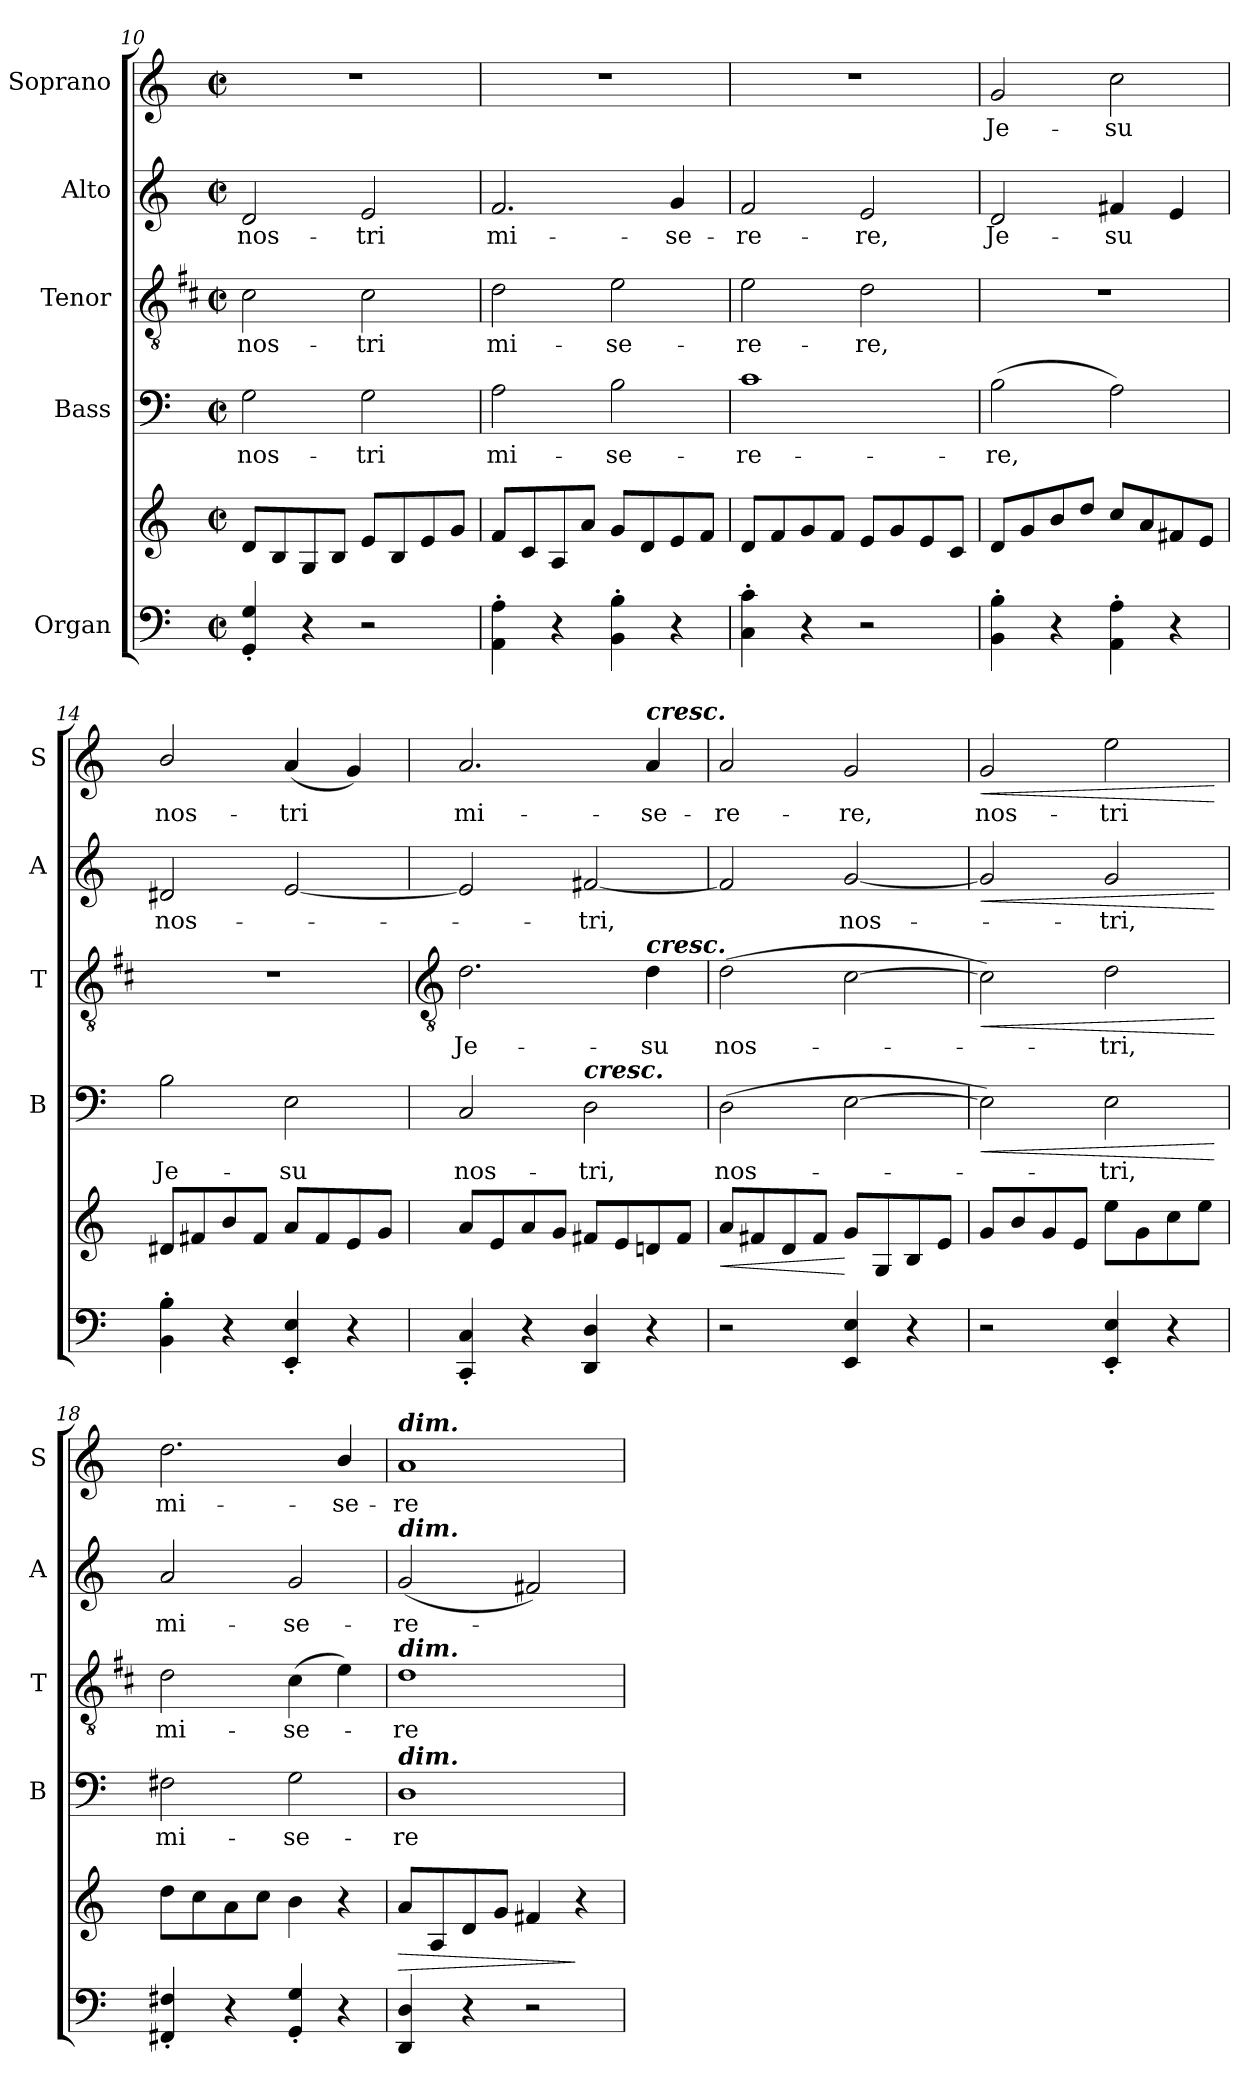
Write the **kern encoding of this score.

**kern	**kern	**dynam	**kern	**text	**dynam	**kern	**text	**dynam	**kern	**text	**dynam	**kern	**text	**dynam
*part5	*part5	*part5	*part4	*part4	*part4	*part3	*part3	*part3	*part2	*part2	*part2	*part1	*part1	*part1
*staff6	*staff5	*staff5/6	*staff4	*staff4	*staff4	*staff3	*staff3	*staff3	*staff2	*staff2	*staff2	*staff1	*staff1	*staff1
*I"Organ	*	*	*I"Bass	*	*	*I"Tenor	*	*	*I"Alto	*	*	*I"Soprano	*	*
*	*	*	*I'B	*	*	*I'T	*	*	*I'A	*	*	*I'S	*	*
*clefF4	*clefG2	*	*clefF4	*	*	*clefGv2	*	*	*clefG2	*	*	*clefG2	*	*
*	*	*	*	*	*	*ITrd1c2	*	*	*	*	*	*	*	*
*k[]	*k[]	*	*k[]	*	*	*k[]	*	*	*k[]	*	*	*k[]	*	*
*C:	*C:	*	*C:	*	*	*C:	*	*	*C:	*	*	*C:	*	*
*M2/2	*M2/2	*	*M2/2	*	*	*M2/2	*	*	*M2/2	*	*	*M2/2	*	*
*met(c|)	*met(c|)	*	*met(c|)	*	*	*met(c|)	*	*	*met(c|)	*	*	*met(c|)	*	*
=10	=10	=10	=10	=10	=10	=10	=10	=10	=10	=10	=10	=10	=10	=10
!	!	!	!	!LO:LY:b	!	!	!LO:LY:b	!	!	!LO:LY:b	!	!	!	!
4GG' 4G'	8dL	.	2G	nos-	.	2B	nos-	.	2d	nos-	.	1r	.	.
.	8B	.	.	.	.	.	.	.	.	.	.	.	.	.
4r	8G	.	.	.	.	.	.	.	.	.	.	.	.	.
.	8BJ	.	.	.	.	.	.	.	.	.	.	.	.	.
!	!	!	!	!LO:LY:b	!	!	!LO:LY:b	!	!	!LO:LY:b	!	!	!	!
2r	8eL	.	2G	-tri	.	2B	-tri	.	2e	-tri	.	.	.	.
.	8B	.	.	.	.	.	.	.	.	.	.	.	.	.
.	8e	.	.	.	.	.	.	.	.	.	.	.	.	.
.	8gJ	.	.	.	.	.	.	.	.	.	.	.	.	.
=11	=11	=11	=11	=11	=11	=11	=11	=11	=11	=11	=11	=11	=11	=11
!	!	!	!	!LO:LY:b	!	!	!LO:LY:b	!	!	!LO:LY:b	!	!	!	!
4AA' 4A'	8fL	.	2A	mi-	.	2c	mi-	.	2.f	mi-	.	1r	.	.
.	8c	.	.	.	.	.	.	.	.	.	.	.	.	.
4r	8A	.	.	.	.	.	.	.	.	.	.	.	.	.
.	8aJ	.	.	.	.	.	.	.	.	.	.	.	.	.
!	!	!	!	!LO:LY:b	!	!	!LO:LY:b	!	!	!	!	!	!	!
4BB' 4B'	8gL	.	2B	-se-	.	2d	-se-	.	.	.	.	.	.	.
.	8d	.	.	.	.	.	.	.	.	.	.	.	.	.
!	!	!	!	!	!	!	!	!	!	!LO:LY:b	!	!	!	!
4r	8e	.	.	.	.	.	.	.	4g	-se-	.	.	.	.
.	8fJ	.	.	.	.	.	.	.	.	.	.	.	.	.
=12	=12	=12	=12	=12	=12	=12	=12	=12	=12	=12	=12	=12	=12	=12
!	!	!	!	!LO:LY:b	!	!	!LO:LY:b	!	!	!LO:LY:b	!	!	!	!
4C' 4c'	8dL	.	1c	-re-	.	2d	-re-	.	2f	-re-	.	1r	.	.
.	8f	.	.	.	.	.	.	.	.	.	.	.	.	.
4r	8g	.	.	.	.	.	.	.	.	.	.	.	.	.
.	8fJ	.	.	.	.	.	.	.	.	.	.	.	.	.
!	!	!	!	!	!	!	!LO:LY:b	!	!	!LO:LY:b	!	!	!	!
2r	8eL	.	.	.	.	2c	-re,	.	2e	-re,	.	.	.	.
.	8g	.	.	.	.	.	.	.	.	.	.	.	.	.
.	8e	.	.	.	.	.	.	.	.	.	.	.	.	.
.	8cJ	.	.	.	.	.	.	.	.	.	.	.	.	.
=13	=13	=13	=13	=13	=13	=13	=13	=13	=13	=13	=13	=13	=13	=13
!	!	!	!	!LO:LY:b	!	!	!	!	!	!LO:LY:b	!	!	!LO:LY:b	!
4BB' 4B'	8dL	.	(>2B	-re,	.	1r	.	.	2d	Je-	.	2g	Je-	.
.	8g	.	.	.	.	.	.	.	.	.	.	.	.	.
4r	8b	.	.	.	.	.	.	.	.	.	.	.	.	.
.	8ddJ	.	.	.	.	.	.	.	.	.	.	.	.	.
!	!	!	!	!	!	!	!	!	!	!LO:LY:b	!	!	!LO:LY:b	!
4AA' 4A'	8ccL	.	2A)	.	.	.	.	.	4f#X	-su	.	2cc	-su	.
.	8a	.	.	.	.	.	.	.	.	.	.	.	.	.
4r	8f#X	.	.	.	.	.	.	.	4e	.	.	.	.	.
.	8eJ	.	.	.	.	.	.	.	.	.	.	.	.	.
=14	=14	=14	=14	=14	=14	=14	=14	=14	=14	=14	=14	=14	=14	=14
!	!	!	!	!LO:LY:b	!	!	!	!	!	!LO:LY:b	!	!	!LO:LY:b	!
4BB' 4B'	8d#XL	.	2B	Je-	.	1r	.	.	2d#X	nos-	.	2b/	nos-	.
.	8f#X	.	.	.	.	.	.	.	.	.	.	.	.	.
4r	8b	.	.	.	.	.	.	.	.	.	.	.	.	.
.	8f#J	.	.	.	.	.	.	.	.	.	.	.	.	.
!	!	!	!	!LO:LY:b	!	!	!	!	!	!	!	!	!LO:LY:b	!
4EE' 4E'	8aL	.	2E	-su	.	.	.	.	[2e	.	.	(<4a	-tri	.
.	8f#	.	.	.	.	.	.	.	.	.	.	.	.	.
4r	8e	.	.	.	.	.	.	.	.	.	.	4g)	.	.
.	8gJ	.	.	.	.	.	.	.	.	.	.	.	.	.
!!LO:LB:g=z
=15	=15	=15	=15	=15	=15	=15	=15	=15	=15	=15	=15	=15	=15	=15
*	*	*	*	*	*	*clefGv2	*	*	*	*	*	*	*	*
!	!	!	!	!LO:LY:b	!	!	!LO:LY:b	!	!	!	!	!	!LO:LY:b	!
4CC' 4C'	8aL	.	2C	nos-	.	2.c	Je-	.	2e]	.	.	2.a	mi-	.
.	8e	.	.	.	.	.	.	.	.	.	.	.	.	.
4r	8a	.	.	.	.	.	.	.	.	.	.	.	.	.
.	8gJ	.	.	.	.	.	.	.	.	.	.	.	.	.
!	!	!	!LO:TX:a:Bi:t=cresc.	!	!	!	!	!	!	!	!	!	!	!
!	!	!	!	!LO:LY:b	!	!	!	!	!	!LO:LY:b	!	!	!	!
4DD 4D	8f#XL	.	2D	-tri,	.	.	.	.	[2f#X	tri,	.	.	.	.
.	8e	.	.	.	.	.	.	.	.	.	.	.	.	.
!	!	!	!	!	!	!	!	!	!	!	!	!LO:TX:a:Bi:t=cresc.	!	!
!	!	!	!	!	!	!LO:TX:a:Bi:t=cresc.	!	!	!	!	!	!	!	!
!	!	!	!	!	!	!	!LO:LY:b	!	!	!	!	!	!LO:LY:b	!
4r	8dn	.	.	.	.	4c	-su	.	.	.	.	4a	-se-	.
.	8f#J	.	.	.	.	.	.	.	.	.	.	.	.	.
=16	=16	=16	=16	=16	=16	=16	=16	=16	=16	=16	=16	=16	=16	=16
!	!	!LO:HP:b	!	!LO:LY:b	!	!	!LO:LY:b	!	!	!	!	!	!LO:LY:b	!
2r	8aL	<	(>2D	nos-	.	(>2c	nos-	.	2f#]	.	.	2a	-re-	.
.	8f#X	.	.	.	.	.	.	.	.	.	.	.	.	.
.	8d	.	.	.	.	.	.	.	.	.	.	.	.	.
.	8f#J	.	.	.	.	.	.	.	.	.	.	.	.	.
!	!	!	!	!	!	!	!	!	!	!LO:LY:b	!	!	!LO:LY:b	!
4EE 4E	8gL	[	[2E	.	.	[2B	.	.	[2g	nos-	.	2g	-re,	.
.	8G	.	.	.	.	.	.	.	.	.	.	.	.	.
4r	8B	.	.	.	.	.	.	.	.	.	.	.	.	.
.	8eJ	.	.	.	.	.	.	.	.	.	.	.	.	.
=17	=17	=17	=17	=17	=17	=17	=17	=17	=17	=17	=17	=17	=17	=17
!	!	!	!	!	!LO:HP:b	!	!	!LO:HP:b	!	!	!LO:HP:b	!	!LO:LY:b	!LO:HP:b
2r	8gL	.	2E])	.	<	2B])	.	<	2g]	.	<	2g	nos-	<
.	8b	.	.	.	.	.	.	.	.	.	.	.	.	.
.	8g	.	.	.	.	.	.	.	.	.	.	.	.	.
.	8eJ	.	.	.	.	.	.	.	.	.	.	.	.	.
!	!	!	!	!LO:LY:b	!	!	!LO:LY:b	!	!	!LO:LY:b	!	!	!LO:LY:b	!
4EE' 4E'	8eeL	.	2E	tri,	.	2c	tri,	.	2g	tri,	.	2ee	-tri	.
.	8g	.	.	.	.	.	.	.	.	.	.	.	.	.
4r	8cc	.	.	.	.	.	.	.	.	.	.	.	.	.
.	8eeJ	.	.	.	.	.	.	.	.	.	.	.	.	.
.	.	.	.	.	[	.	.	[	.	.	[	.	.	[
=18	=18	=18	=18	=18	=18	=18	=18	=18	=18	=18	=18	=18	=18	=18
!	!	!	!	!LO:LY:b	!	!	!LO:LY:b	!	!	!LO:LY:b	!	!	!LO:LY:b	!
4FF#X' 4F#X'	8ddL	.	2F#X	mi-	.	2c	mi-	.	2a	mi-	.	2.dd	mi-	.
.	8cc	.	.	.	.	.	.	.	.	.	.	.	.	.
4r	8a	.	.	.	.	.	.	.	.	.	.	.	.	.
.	8ccJ	.	.	.	.	.	.	.	.	.	.	.	.	.
!	!	!	!	!LO:LY:b	!	!	!LO:LY:b	!	!	!LO:LY:b	!	!	!	!
4GG' 4G'	4b	.	2G	-se-	.	(>4B	-se-	.	2g	-se-	.	.	.	.
!	!	!	!	!	!	!	!	!	!	!	!	!	!LO:LY:b	!
4r	4r	.	.	.	.	4d)	.	.	.	.	.	4b/	-se-	.
=19	=19	=19	=19	=19	=19	=19	=19	=19	=19	=19	=19	=19	=19	=19
!	!	!	!	!	!	!	!	!	!	!	!	!LO:TX:a:Bi:t=dim.	!	!
!	!	!	!	!	!	!	!	!	!LO:TX:a:Bi:t=dim.	!	!	!	!	!
!	!	!	!	!	!	!LO:TX:a:Bi:t=dim.	!	!	!	!	!	!	!	!
!	!	!	!LO:TX:a:Bi:t=dim.	!	!	!	!	!	!	!	!	!	!	!
!	!	!LO:HP:b	!	!LO:LY:b	!	!	!LO:LY:b	!	!	!LO:LY:b	!	!	!LO:LY:b	!
4DD 4D	8aL	>	1D	-re-	.	1c	re-	.	(<2g	-re-	.	1a	-re-	.
.	8A	.	.	.	.	.	.	.	.	.	.	.	.	.
4r	8d	.	.	.	.	.	.	.	.	.	.	.	.	.
.	8gJ	.	.	.	.	.	.	.	.	.	.	.	.	.
2r	4f#X	.	.	.	.	.	.	.	2f#X)	.	.	.	.	.
.	4r	]	.	.	.	.	.	.	.	.	.	.	.	.
=	=	=	=	=	=	=	=	=	=	=	=	=	=	=
*-	*-	*-	*-	*-	*-	*-	*-	*-	*-	*-	*-	*-	*-	*-
